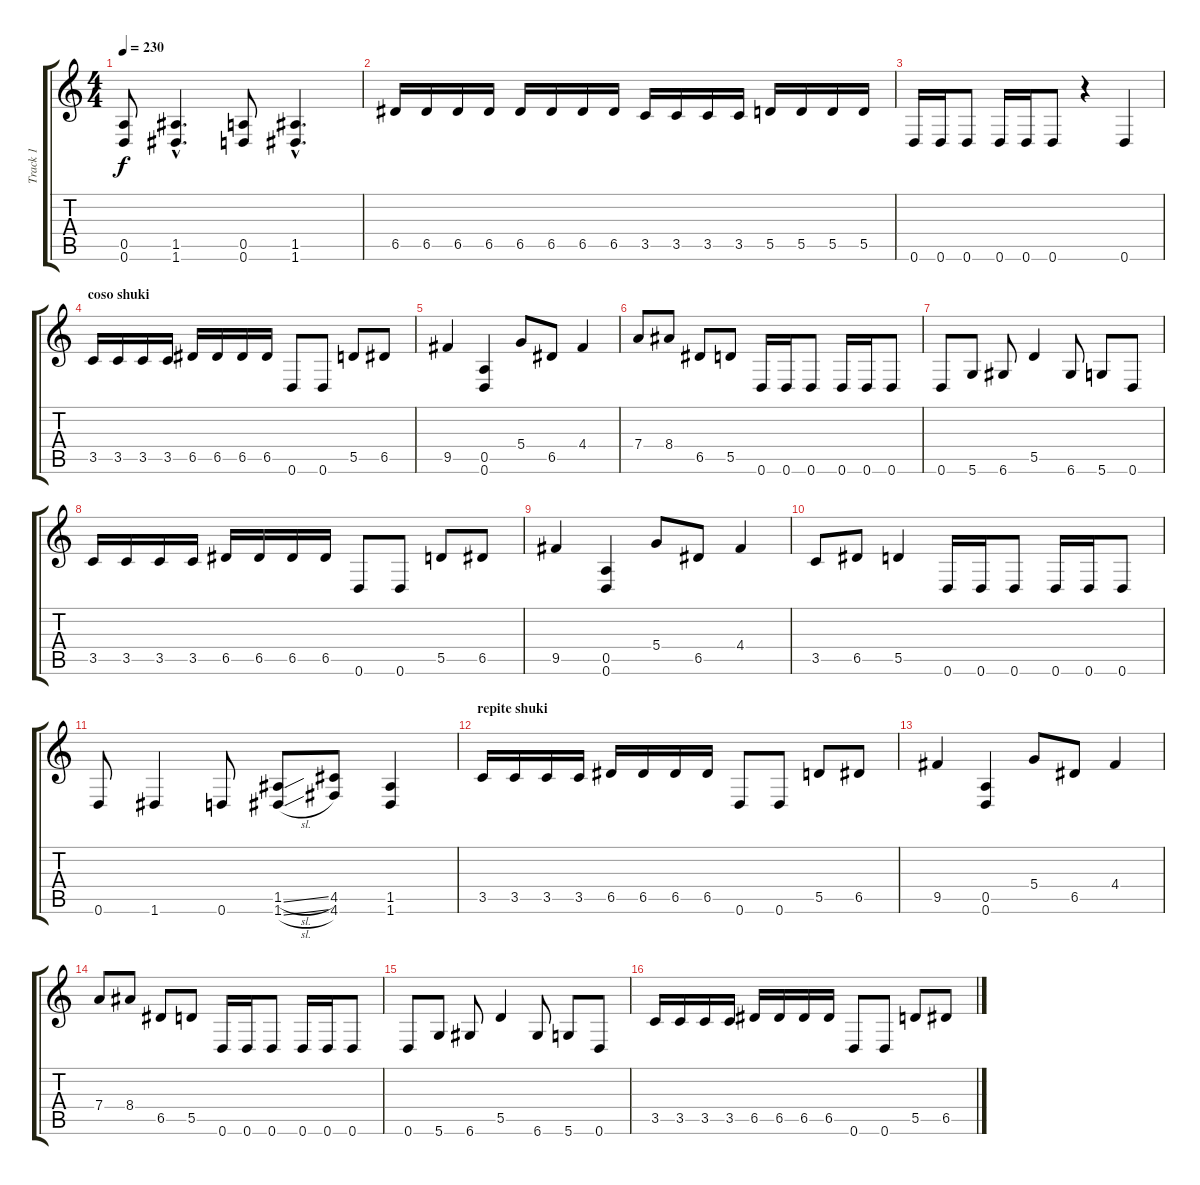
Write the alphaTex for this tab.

\track ("Track 1" "Track 1") {instrument overdrivenguitar}
\staff {score tabs}
\tuning (E4 B3 G3 D3 A2 D2) {hide}
\ts (4 4)
\tempo 230
\clef g2
\ks c
(0.5 0.6).8{dy f} (1.5{hac} 1.6{hac}).4{d} (0.5 0.6).8 (1.5{hac} 1.6{hac}).4{d} |
6.5.16 6.5.16 6.5.16 6.5.16 6.5.16 6.5.16 6.5.16 6.5.16 3.5.16 3.5.16 3.5.16 3.5.16 5.5.16 5.5.16 5.5.16 5.5.16 |
0.6.16 0.6.16 0.6.8 0.6.16 0.6.16 0.6.8 r.4 0.6.4 |
\section ("" "coso shuki")
3.5.16 3.5.16 3.5.16 3.5.16 6.5.16 6.5.16 6.5.16 6.5.16 0.6.8 0.6.8 5.5.8 6.5.8 |
9.5.4 (0.5 0.6).4 5.4.8 6.5.8 4.4.4 |
7.4.8 8.4.8 6.5.8 5.5.8 0.6.16 0.6.16 0.6.8 0.6.16 0.6.16 0.6.8 |
0.6.8 5.6.8 6.6.8 5.5.4 6.6.8 5.6.8 0.6.8 |
3.5.16 3.5.16 3.5.16 3.5.16 6.5.16 6.5.16 6.5.16 6.5.16 0.6.8 0.6.8 5.5.8 6.5.8 |
9.5.4 (0.5 0.6).4 5.4.8 6.5.8 4.4.4 |
3.5.8 6.5.8 5.5.4 0.6.16 0.6.16 0.6.8 0.6.16 0.6.16 0.6.8 |
0.6.8 1.6.4 0.6.8 (1.5{sl} 1.6{sl}).8 (4.5 4.6).8 (1.5 1.6).4 |
\section ("" "repite shuki")
3.5.16 3.5.16 3.5.16 3.5.16 6.5.16 6.5.16 6.5.16 6.5.16 0.6.8 0.6.8 5.5.8 6.5.8 |
9.5.4 (0.5 0.6).4 5.4.8 6.5.8 4.4.4 |
7.4.8 8.4.8 6.5.8 5.5.8 0.6.16 0.6.16 0.6.8 0.6.16 0.6.16 0.6.8 |
0.6.8 5.6.8 6.6.8 5.5.4 6.6.8 5.6.8 0.6.8 |
3.5.16 3.5.16 3.5.16 3.5.16 6.5.16 6.5.16 6.5.16 6.5.16 0.6.8 0.6.8 5.5.8 6.5.8
